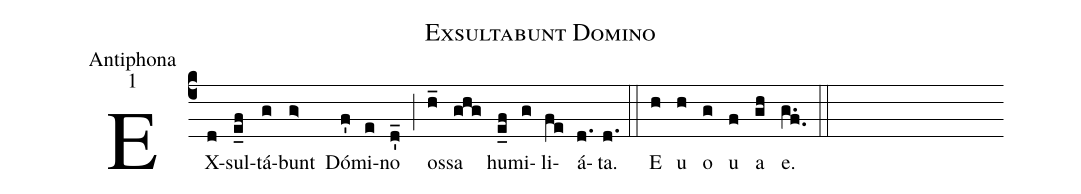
name:Exsultabunt Domino;
office-part:Antiphona;
mode:1;
%%
(c4) EX(d)sul(e_f)tá(g)bunt(g>) Dó(f')mi(e)no(d'_) (;) os(h_)sa(ghg) hu(e_f)mi(g)li(fe)á(d.)ta.(d.) (::) E(h) u(h) o(g) u(f) a(gh) e.(g.f.) (::)
